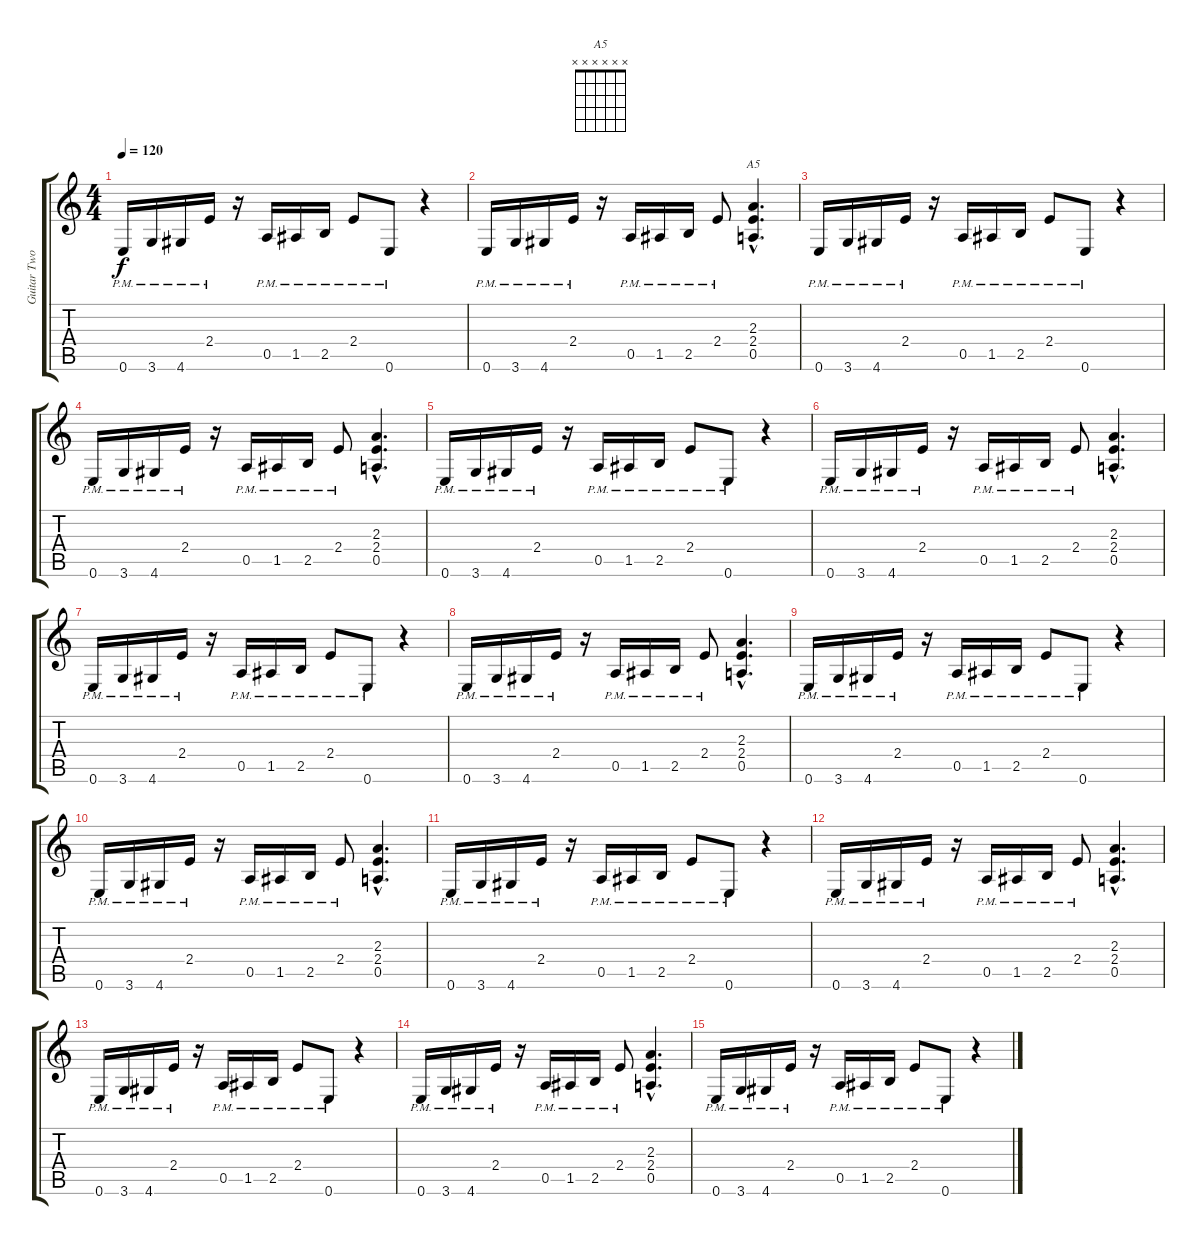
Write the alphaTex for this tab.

\track ("Guitar Two" "Guitar Two") {instrument distortionguitar}
\staff {score tabs}
\tuning (E4 B3 G3 D3 A2 E2) {hide}
\chord ("A5" x x x x x x) {firstfret 0}
\ts (4 4)
\tempo 120
\clef g2
\ks c
0.6{pm}.16{dy f} 3.6{pm}.16 4.6{pm}.16 2.4{pm}.16 r.16 0.5{pm}.16 1.5{pm}.16 2.5{pm}.16 2.4{pm}.8 0.6{pm}.8 r.4 |
0.6{pm}.16 3.6{pm}.16 4.6{pm}.16 2.4{pm}.16 r.16 0.5{pm}.16 1.5{pm}.16 2.5{pm}.16 2.4{pm}.8 (2.3{hac} 2.4{hac} 0.5{hac}).4{d ch "A5"} |
0.6{pm}.16 3.6{pm}.16 4.6{pm}.16 2.4{pm}.16 r.16 0.5{pm}.16 1.5{pm}.16 2.5{pm}.16 2.4{pm}.8 0.6{pm}.8 r.4 |
0.6{pm}.16 3.6{pm}.16 4.6{pm}.16 2.4{pm}.16 r.16 0.5{pm}.16 1.5{pm}.16 2.5{pm}.16 2.4{pm}.8 (2.3{hac} 2.4{hac} 0.5{hac}).4{d} |
0.6{pm}.16 3.6{pm}.16 4.6{pm}.16 2.4{pm}.16 r.16 0.5{pm}.16 1.5{pm}.16 2.5{pm}.16 2.4{pm}.8 0.6{pm}.8 r.4 |
0.6{pm}.16 3.6{pm}.16 4.6{pm}.16 2.4{pm}.16 r.16 0.5{pm}.16 1.5{pm}.16 2.5{pm}.16 2.4{pm}.8 (2.3{hac} 2.4{hac} 0.5{hac}).4{d} |
0.6{pm}.16 3.6{pm}.16 4.6{pm}.16 2.4{pm}.16 r.16 0.5{pm}.16 1.5{pm}.16 2.5{pm}.16 2.4{pm}.8 0.6{pm}.8 r.4 |
0.6{pm}.16 3.6{pm}.16 4.6{pm}.16 2.4{pm}.16 r.16 0.5{pm}.16 1.5{pm}.16 2.5{pm}.16 2.4{pm}.8 (2.3{hac} 2.4{hac} 0.5{hac}).4{d} |
0.6{pm}.16 3.6{pm}.16 4.6{pm}.16 2.4{pm}.16 r.16 0.5{pm}.16 1.5{pm}.16 2.5{pm}.16 2.4{pm}.8 0.6{pm}.8 r.4 |
0.6{pm}.16 3.6{pm}.16 4.6{pm}.16 2.4{pm}.16 r.16 0.5{pm}.16 1.5{pm}.16 2.5{pm}.16 2.4{pm}.8 (2.3{hac} 2.4{hac} 0.5{hac}).4{d} |
0.6{pm}.16 3.6{pm}.16 4.6{pm}.16 2.4{pm}.16 r.16 0.5{pm}.16 1.5{pm}.16 2.5{pm}.16 2.4{pm}.8 0.6{pm}.8 r.4 |
0.6{pm}.16 3.6{pm}.16 4.6{pm}.16 2.4{pm}.16 r.16 0.5{pm}.16 1.5{pm}.16 2.5{pm}.16 2.4{pm}.8 (2.3{hac} 2.4{hac} 0.5{hac}).4{d} |
0.6{pm}.16 3.6{pm}.16 4.6{pm}.16 2.4{pm}.16 r.16 0.5{pm}.16 1.5{pm}.16 2.5{pm}.16 2.4{pm}.8 0.6{pm}.8 r.4 |
0.6{pm}.16 3.6{pm}.16 4.6{pm}.16 2.4{pm}.16 r.16 0.5{pm}.16 1.5{pm}.16 2.5{pm}.16 2.4{pm}.8 (2.3{hac} 2.4{hac} 0.5{hac}).4{d} |
0.6{pm}.16 3.6{pm}.16 4.6{pm}.16 2.4{pm}.16 r.16 0.5{pm}.16 1.5{pm}.16 2.5{pm}.16 2.4{pm}.8 0.6{pm}.8 r.4
